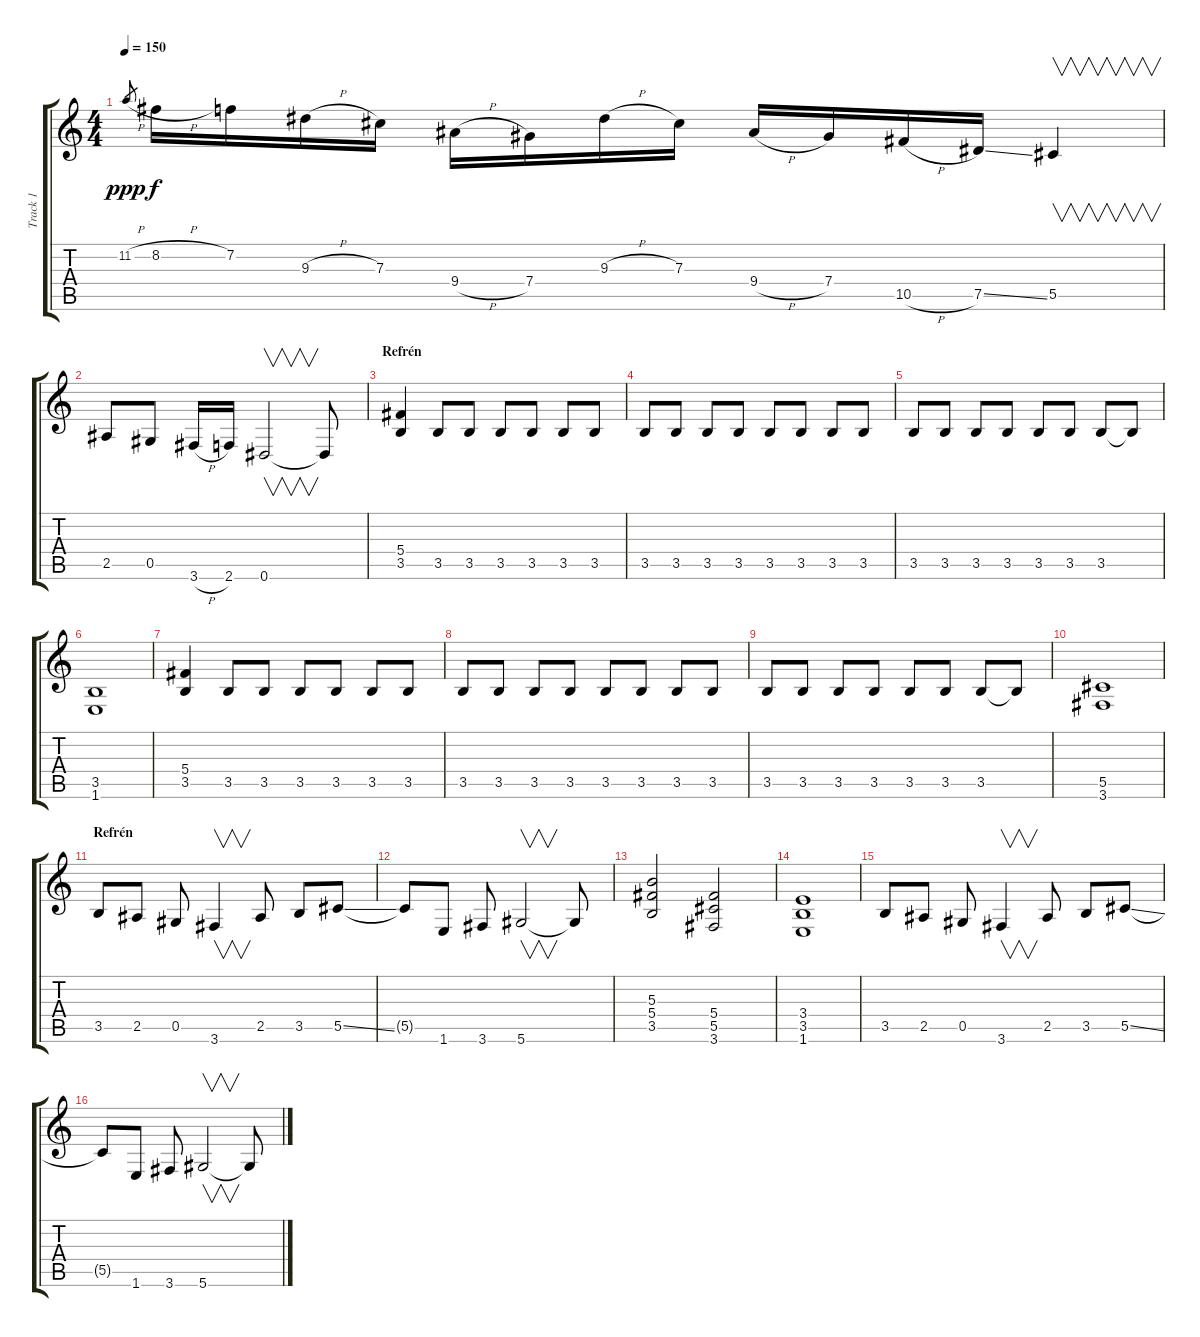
\track ("Track 1" "Track 1") {instrument distortionguitar}
\staff {score tabs}
\tuning (Eb4 Bb3 Gb3 Db3 Ab2 Eb2) {hide}
\ts (4 4)
\tempo 150
\clef g2
\ks c
11.2{h}.8{gr dy ppp} 8.2{h}.16{dy f} 7.2.16 9.3{h}.16 7.3.16 9.4{h}.16 7.4.16 9.3{h}.16 7.3.16 9.4{h}.16 7.4.16 10.5{h}.16 7.5{ss}.16 5.5.4{v} |
2.5.8 0.5.8 3.6{h}.16 2.6.16 0.6.2{v} 0.6{t}.8 |
\section ("" "Refrén")
(5.4 3.5).4{volume 13 balance 5 instrument distortionguitar} 3.5.8 3.5.8 3.5.8 3.5.8 3.5.8 3.5.8 |
3.5.8 3.5.8 3.5.8 3.5.8 3.5.8 3.5.8 3.5.8 3.5.8 |
3.5.8 3.5.8 3.5.8 3.5.8 3.5.8 3.5.8 3.5.8 3.5{t}.8 |
(3.5 1.6).1 |
(5.4 3.5).4 3.5.8 3.5.8 3.5.8 3.5.8 3.5.8 3.5.8 |
3.5.8 3.5.8 3.5.8 3.5.8 3.5.8 3.5.8 3.5.8 3.5.8 |
3.5.8 3.5.8 3.5.8 3.5.8 3.5.8 3.5.8 3.5.8 3.5{t}.8 |
(5.5 3.6).1 |
\section ("" "Refrén")
3.5.8 2.5.8 0.5.8 3.6.4{v} 2.5.8 3.5.8 5.5{ss}.8 |
5.5{t}.8 1.6.8 3.6.8 5.6.2{v} 5.6{t}.8 |
(5.3 5.4 3.5).2 (5.4 5.5 3.6).2 |
(3.4 3.5 1.6).1 |
3.5.8 2.5.8 0.5.8 3.6.4{v} 2.5.8 3.5.8 5.5{ss}.8 |
5.5{t}.8 1.6.8 3.6.8 5.6.2{v} 5.6{t}.8
